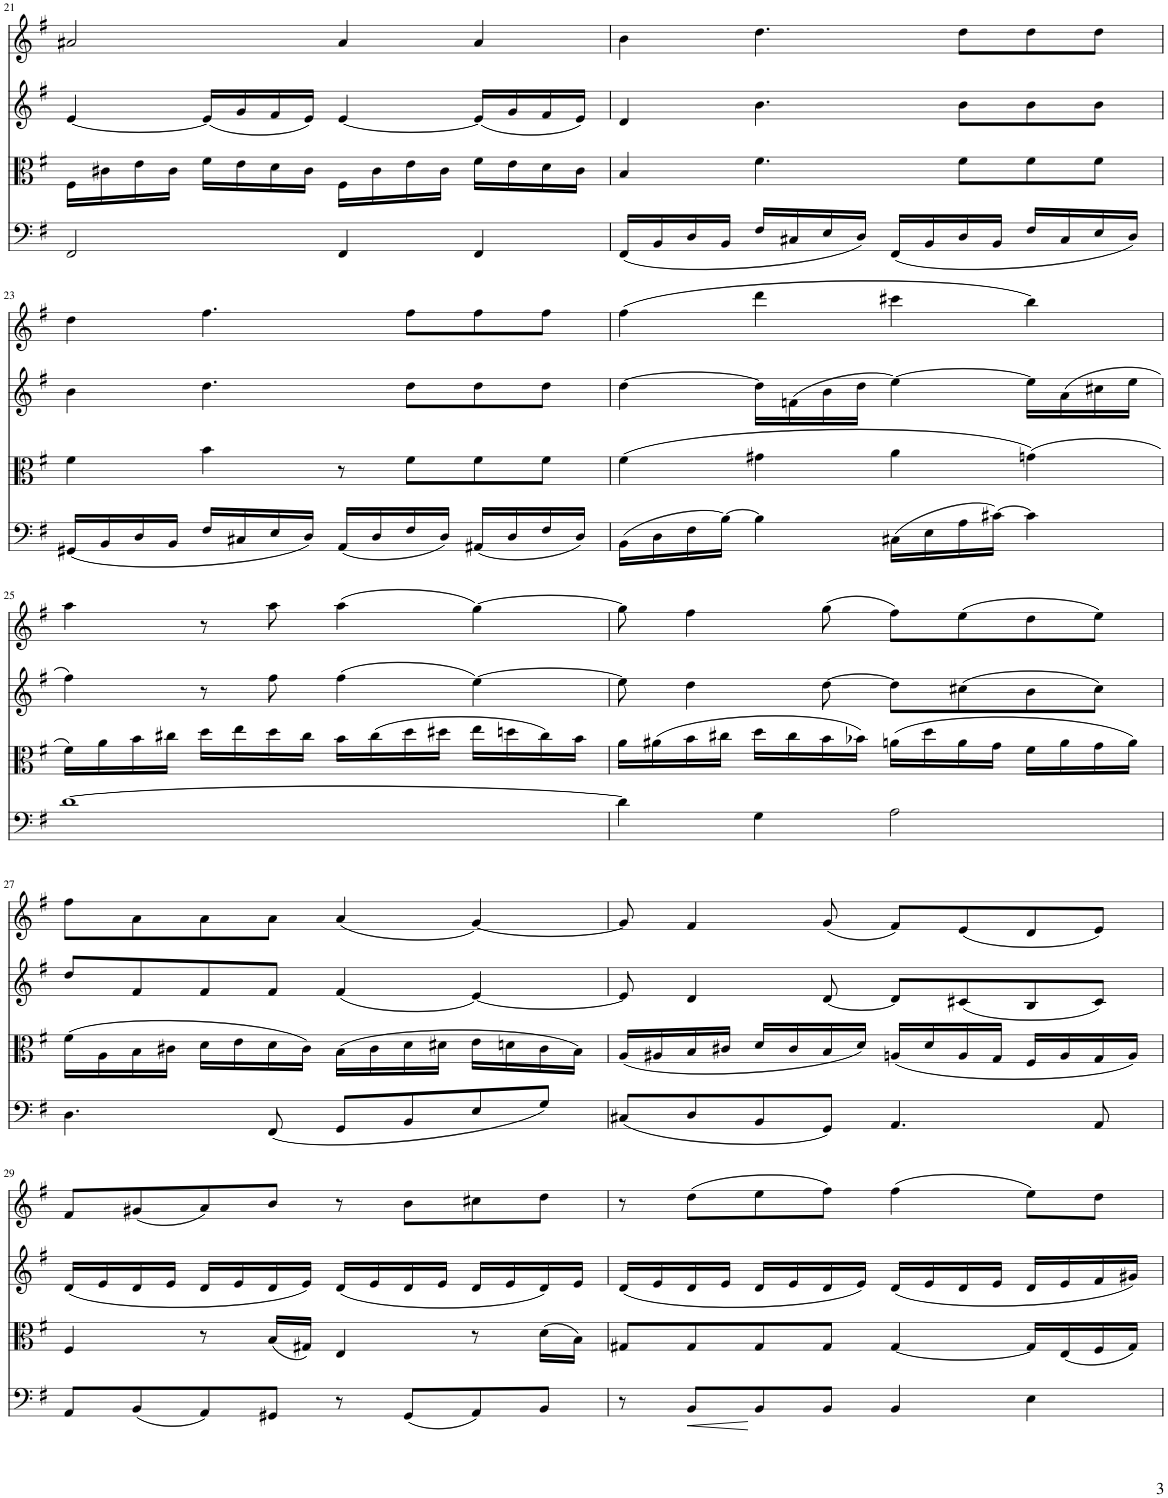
**kern	**dynam	**kern	**kern	**kern
*part4	*part4	*part3	*part2	*part1
*staff4	*staff4	*staff3	*staff2	*staff1
*I"Piano	*	*I"Piano	*I"Piano	*I"Piano
*I'Pno	*	*I'Pno	*I'Pno	*I'Pno
!!LO:PB:g=z
*clefF4	*	*clefC3	*clefG2	*clefG2
*k[f#]	*	*k[f#]	*k[f#]	*k[f#]
*M4/4	*	*M4/4	*M4/4	*M4/4
*met(c)	*	*met(c)	*met(c)	*met(c)
=21	=21	=21	=21	=21
2FF#/	.	16F#\LL	[4e/	2a#X/
.	.	16c#X\	.	.
.	.	16e\	.	.
.	.	16c#\JJ	.	.
.	.	16f#\LL	(16e/LL]	.
.	.	16e\	16g/	.
.	.	16d\	16f#/	.
.	.	16c#\JJ	16e/JJ)	.
4FF#/	.	16F#\LL	[4e/	4a#/
.	.	16c#\	.	.
.	.	16e\	.	.
.	.	16c#\JJ	.	.
4FF#/	.	16f#\LL	(16e/LL]	4a#/
.	.	16e\	16g/	.
.	.	16d\	16f#/	.
.	.	16c#\JJ	16e/JJ)	.
=22	=22	=22	=22	=22
(16FF#/LL	.	4B/	4d/	4b\
16BB/	.	.	.	.
16D/	.	.	.	.
16BB/JJ	.	.	.	.
16F#/LL	.	4.f#\	4.b\	4.dd\
16C#X/	.	.	.	.
16E/	.	.	.	.
16D/JJ)	.	.	.	.
(16FF#/LL	.	.	.	.
16BB/	.	.	.	.
16D/	.	8f#\L	8b\L	8dd\L
16BB/JJ	.	.	.	.
16F#/LL	.	8f#\	8b\	8dd\
16C#/	.	.	.	.
16E/	.	8f#\J	8b\J	8dd\J
16D/JJ)	.	.	.	.
!!LO:LB:g=z
=23	=23	=23	=23	=23
(16GG#X/LL	.	4f#\	4b\	4dd\
16BB/	.	.	.	.
16D/	.	.	.	.
16BB/JJ	.	.	.	.
16F#/LL	.	4b\	4.dd\	4.ff#\
16C#X/	.	.	.	.
16E/	.	.	.	.
16D/JJ)	.	.	.	.
(16AA/LL	.	8r	.	.
16D/	.	.	.	.
16F#/	.	8f#\L	8dd\L	8ff#\L
16D/JJ)	.	.	.	.
(16AA#X/LL	.	8f#\	8dd\	8ff#\
16D/	.	.	.	.
16F#/	.	8f#\J	8dd\J	8ff#\J
16D/JJ)	.	.	.	.
=24	=24	=24	=24	=24
(16BB\LL	.	(4f#\	[4dd\	(4ff#\
16D\	.	.	.	.
16F#\	.	.	.	.
[16B\JJ)	.	.	.	.
4B\]	.	4g#X\	16dd\LL]	4ddd\
.	.	.	(16fn\	.
.	.	.	16b\	.
.	.	.	16dd\JJ	.
(16C#X\LL	.	4a\	[4ee\)	4ccc#X\
16E\	.	.	.	.
16A\	.	.	.	.
[16c#X\JJ)	.	.	.	.
4c#\]	.	(4gn\)	16ee\LL]	4bb\)
.	.	.	(16a\	.
.	.	.	16cc#X\	.
.	.	.	16ee\JJ	.
!!LO:LB:g=z
=25	=25	=25	=25	=25
[1d	.	16f#\LL)	4ff#\)	4aa\
.	.	16a\	.	.
.	.	16b\	.	.
.	.	16cc#X\JJ	.	.
.	.	16dd\LL	8r	8r
.	.	16ee\	.	.
.	.	16dd\	8ff#\	8aa\
.	.	16cc#\JJ	.	.
.	.	16b\LL	(4ff#\	(4aa\
.	.	(16cc#\	.	.
.	.	16dd\	.	.
.	.	16dd#X\JJ	.	.
.	.	16ee\LL	[4ee\)	[4gg\)
.	.	16ddn\	.	.
.	.	16cc#\)	.	.
.	.	16b\JJ	.	.
=26	=26	=26	=26	=26
4d\]	.	16a\LL	8ee\]	8gg\]
.	.	(16a#X\	.	.
.	.	16b\	4dd\	4ff#\
.	.	16cc#X\JJ	.	.
4G\	.	16dd\LL	.	.
.	.	16cc#\	.	.
.	.	16b\	[8dd\	(8gg\
.	.	16b-X\JJ)	.	.
2A\	.	(16an\LL	8dd\L]	8ff#\L)
.	.	16dd\	.	.
.	.	16a\	(8cc#X\	(8ee\
.	.	16g\JJ	.	.
.	.	16f#\LL	8b\	8dd\
.	.	16a\	.	.
.	.	16g\	8cc#\J)	8ee\J)
.	.	16a\JJ)	.	.
!!LO:LB:g=z
=27	=27	=27	=27	=27
4.D\	.	(16f#\LL	8dd/L	8ff#\L
.	.	16A\	.	.
.	.	16B\	8f#/	8a\
.	.	16c#X\JJ	.	.
.	.	16d\LL	8f#/	8a\
.	.	16e\	.	.
(8FF#/	.	16d\	8f#/J	8a\J
.	.	16c#\JJ)	.	.
8GG/L	.	(16B\LL	(4f#/	(4a/
.	.	16c#\	.	.
8BB/	.	16d\	.	.
.	.	16d#X\JJ	.	.
8E/	.	16e\LL	[4e/)	[4g/)
.	.	16dn\	.	.
8G/J)	.	16c#\	.	.
.	.	16B\JJ)	.	.
=28	=28	=28	=28	=28
(8C#X/L	.	(16A/LL	8e/]	8g/]
.	.	16A#X/	.	.
8D/	.	16B/	4d/	4f#/
.	.	16c#X/JJ	.	.
8BB/	.	16d/LL	.	.
.	.	16c#/	.	.
8GG/J)	.	16B/	[8d/	(8g/
.	.	16d/JJ)	.	.
4.AA/	.	(16An/LL	8d/L]	8f#/L)
.	.	16d/	.	.
.	.	16A/	(8c#X/	(8e/
.	.	16G/JJ	.	.
.	.	16F#/LL	8B/	8d/
.	.	16A/	.	.
8AA/	.	16G/	8c#/J)	8e/J)
.	.	16A/JJ)	.	.
!!LO:LB:g=z
=29	=29	=29	=29	=29
8AA/L	.	4F#/	(16d/LL	8f#/L
.	.	.	16e/	.
(8BB/	.	.	16d/	(8g#X/
.	.	.	16e/JJ	.
8AA/)	.	8r	16d/LL	8a/)
.	.	.	16e/	.
8GG#X/J	.	(16B/LL	16d/	8b/J
.	.	16G#X/JJ)	16e/JJ)	.
8r	.	4E/	(16d/LL	8r
.	.	.	16e/	.
(8GG#/L	.	.	16d/	8b\L
.	.	.	16e/JJ	.
8AA/)	.	8r	16d/LL	8cc#X\
.	.	.	16e/	.
8BB/J	.	(16d\LL	16d/)	8dd\J
.	.	16B\JJ)	16e/JJ	.
=30	=30	=30	=30	=30
8r	.	8G#X/L	(16d/LL	8r
.	.	.	16e/	.
!	!LO:HP:b	!	!	!
8BB/L	<	8G#/	16d/	(8dd\L
.	.	.	16e/JJ	.
8BB/	[	8G#/	16d/LL	8ee\
.	.	.	16e/	.
8BB/J	.	8G#/J	16d/	8ff#\J)
.	.	.	16e/JJ)	.
4BB/	.	[4G#/	(16d/LL	(4ff#\
.	.	.	16e/	.
.	.	.	16d/	.
.	.	.	16e/JJ	.
4E\	.	16G#/LL]	16d/LL	8ee\L)
.	.	(16E/	16e/	.
.	.	16F#/	16f#/	8dd\J
.	.	16G#/JJ)	16g#X/JJ)	.
=	=	=	=	=
*-	*-	*-	*-	*-
